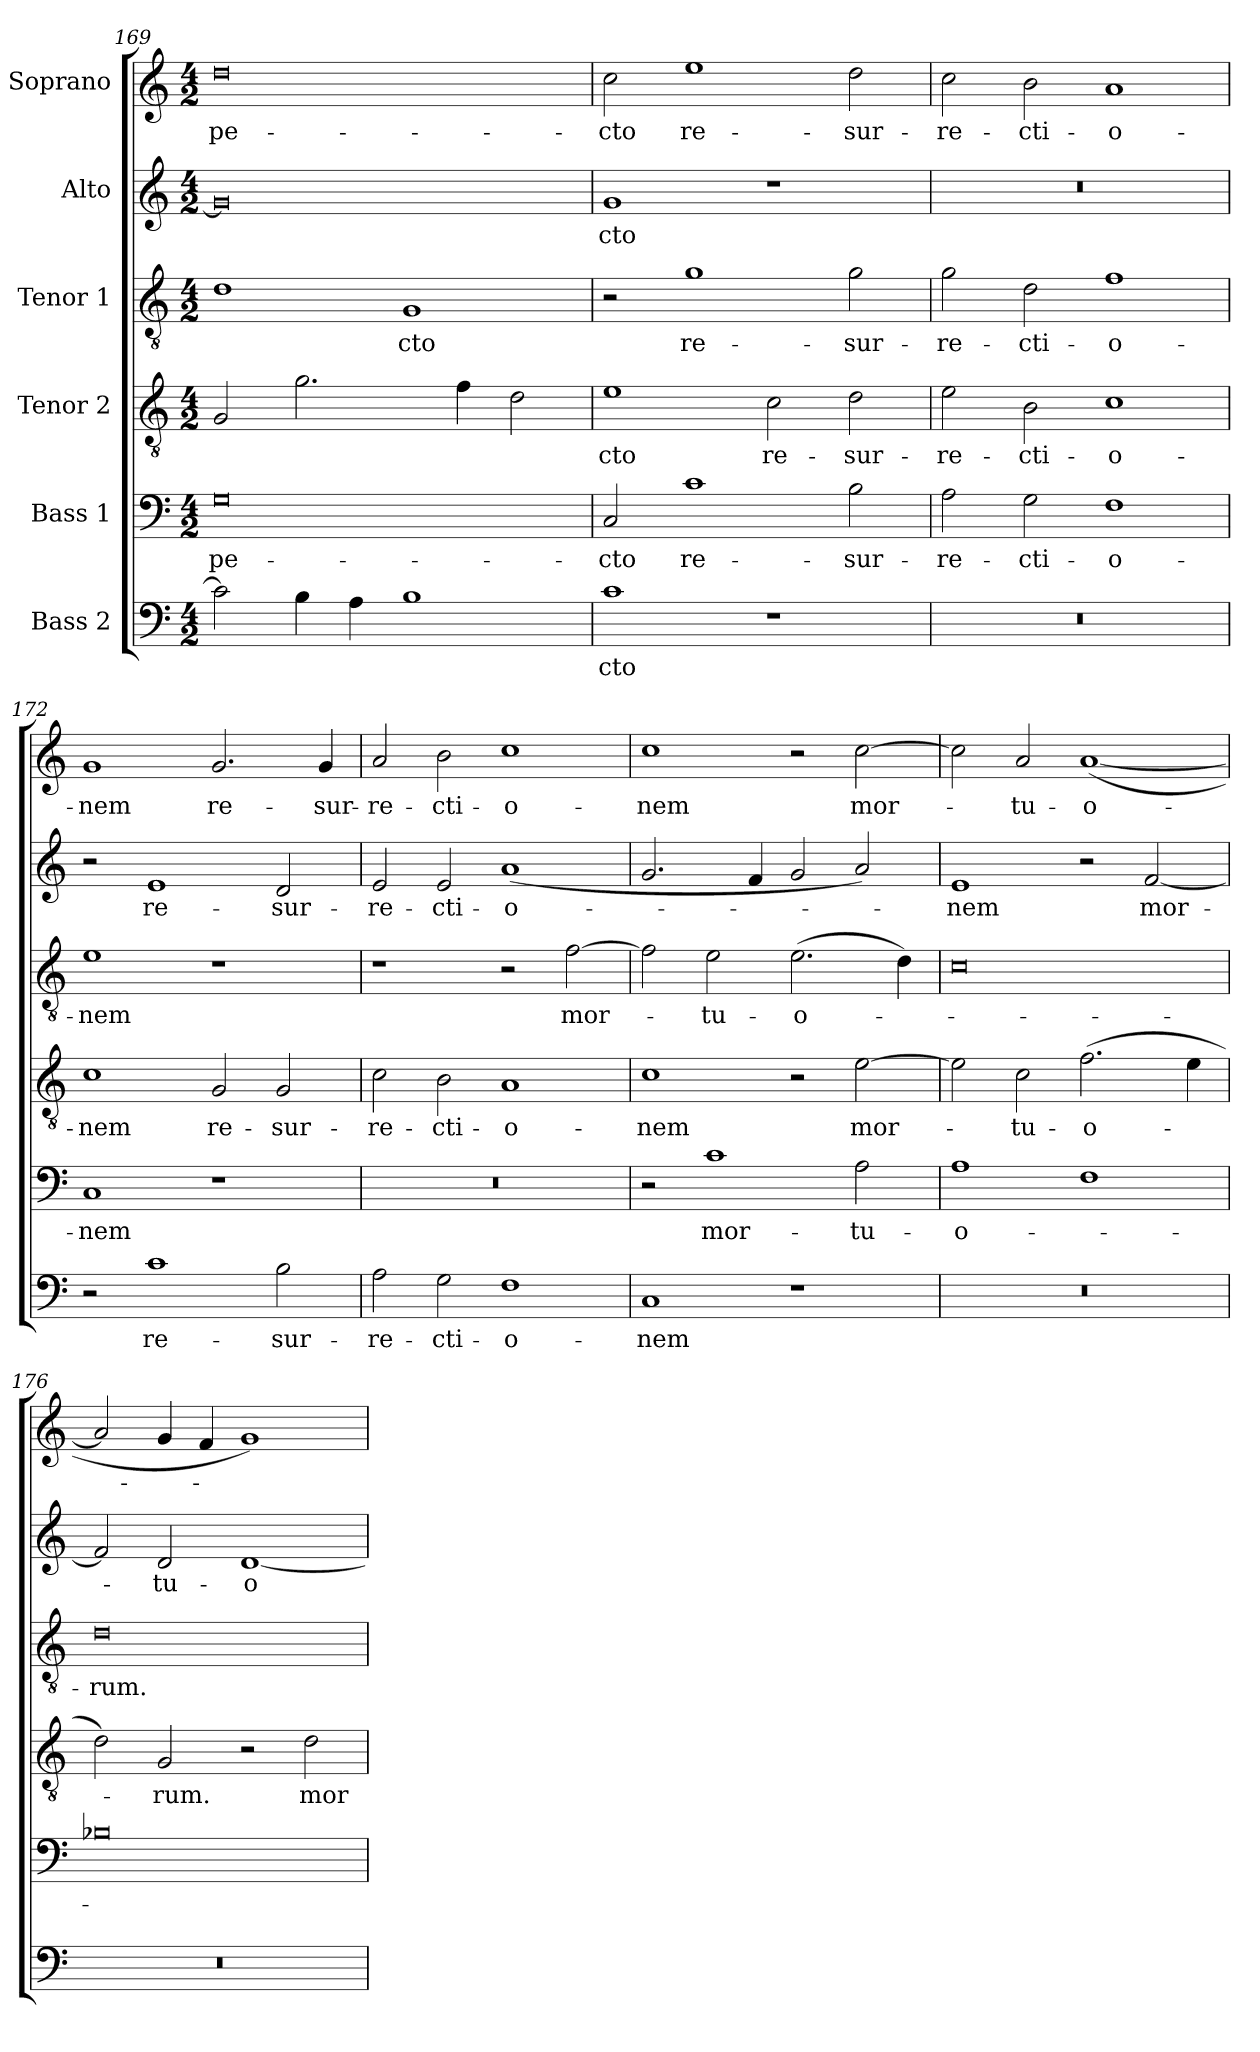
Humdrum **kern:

**kern	**text	**kern	**text	**kern	**text	**kern	**text	**kern	**text	**kern	**text
*part6	*part6	*part5	*part5	*part4	*part4	*part3	*part3	*part2	*part2	*part1	*part1
*staff6	*staff6	*staff5	*staff5	*staff4	*staff4	*staff3	*staff3	*staff2	*staff2	*staff1	*staff1
*I"Bass 2	*	*I"Bass 1	*	*I"Tenor 2	*	*I"Tenor 1	*	*I"Alto	*	*I"Soprano	*
*clefF4	*	*clefF4	*	*clefGv2	*	*clefGv2	*	*clefG2	*	*clefG2	*
*k[]	*	*k[]	*	*k[]	*	*k[]	*	*k[]	*	*k[]	*
*C:	*	*C:	*	*C:	*	*C:	*	*C:	*	*C:	*
*M4/2	*	*M4/2	*	*M4/2	*	*M4/2	*	*M4/2	*	*M4/2	*
=169	=169	=169	=169	=169	=169	=169	=169	=169	=169	=169	=169
2c\]	.	0G	-pe-	2G/	.	1d	.	0g]	.	0dd	-pe-
4B\	.	.	.	2.g\	.	.	.	.	.	.	.
4A\	.	.	.	.	.	.	.	.	.	.	.
1B	.	.	.	.	.	1G	-cto	.	.	.	.
.	.	.	.	4f\	.	.	.	.	.	.	.
.	.	.	.	2d\	.	.	.	.	.	.	.
!!LO:LB:g=z
=170	=170	=170	=170	=170	=170	=170	=170	=170	=170	=170	=170
1c	-cto	2C/	-cto	1e	-cto	2r	.	1g	-cto	2cc\	-cto
.	.	1c	re-	.	.	1g	re-	.	.	1ee	re-
1r	.	.	.	2c\	re-	.	.	1r	.	.	.
.	.	2B\	-sur-	2d\	-sur-	2g\	-sur-	.	.	2dd\	-sur-
=171	=171	=171	=171	=171	=171	=171	=171	=171	=171	=171	=171
0r	.	2A\	-re-	2e\	-re-	2g\	-re-	0r	.	2cc\	-re-
.	.	2G\	-cti-	2B\	-cti-	2d\	-cti-	.	.	2b\	-cti-
.	.	1F	-o-	1c	-o-	1f	-o-	.	.	1a	-o-
=172	=172	=172	=172	=172	=172	=172	=172	=172	=172	=172	=172
2r	.	1C	-nem	1c	-nem	1e	-nem	2r	.	1g	-nem
1c	re-	.	.	.	.	.	.	1e	re-	.	.
.	.	1r	.	2G/	re-	1r	.	.	.	2.g/	re-
2B\	-sur-	.	.	2G/	-sur-	.	.	2d/	-sur-	.	.
.	.	.	.	.	.	.	.	.	.	4g/	-sur-
=173	=173	=173	=173	=173	=173	=173	=173	=173	=173	=173	=173
2A\	-re-	0r	.	2c\	-re-	1r	.	2e/	-re-	2a/	-re-
2G\	-cti-	.	.	2B\	-cti-	.	.	2e/	-cti-	2b\	-cti-
1F	-o-	.	.	1A	-o-	2r	.	(1a	-o-	1cc	-o-
.	.	.	.	.	.	[2f\	mor-	.	.	.	.
=174	=174	=174	=174	=174	=174	=174	=174	=174	=174	=174	=174
1C	-nem	2r	.	1c	-nem	2f\]	.	2.g/	.	1cc	-nem
.	.	1c	mor-	.	.	2e\	-tu-	.	.	.	.
.	.	.	.	.	.	.	.	4f/	.	.	.
1r	.	.	.	2r	.	(2.e\	-o-	2g/	.	2r	.
.	.	2A\	-tu-	[2e\	mor-	.	.	2a/)	.	[2cc\	mor-
.	.	.	.	.	.	4d\)	.	.	.	.	.
=175	=175	=175	=175	=175	=175	=175	=175	=175	=175	=175	=175
0r	.	1A	-o-	2e\]	.	0c	.	1e	-nem	2cc\]	.
.	.	.	.	2c\	-tu-	.	.	.	.	2a/	-tu-
.	.	1F	.	(2.f\	-o-	.	.	2r	.	([1a	-o-
.	.	.	.	.	.	.	.	[2f/	mor-	.	.
.	.	.	.	4e\	.	.	.	.	.	.	.
!!LO:PB:g=z
=176	=176	=176	=176	=176	=176	=176	=176	=176	=176	=176	=176
0r	.	0B-X	.	2d\)	.	0d	-rum.	2f/]	.	2a/]	.
.	.	.	.	2G/	-rum.	.	.	2d/	-tu-	4g/	.
.	.	.	.	.	.	.	.	.	.	4f/	.
.	.	.	.	2r	.	.	.	[1d	-o-	1g)	.
.	.	.	.	2d\	mor-	.	.	.	.	.	.
=	=	=	=	=	=	=	=	=	=	=	=
*-	*-	*-	*-	*-	*-	*-	*-	*-	*-	*-	*-
